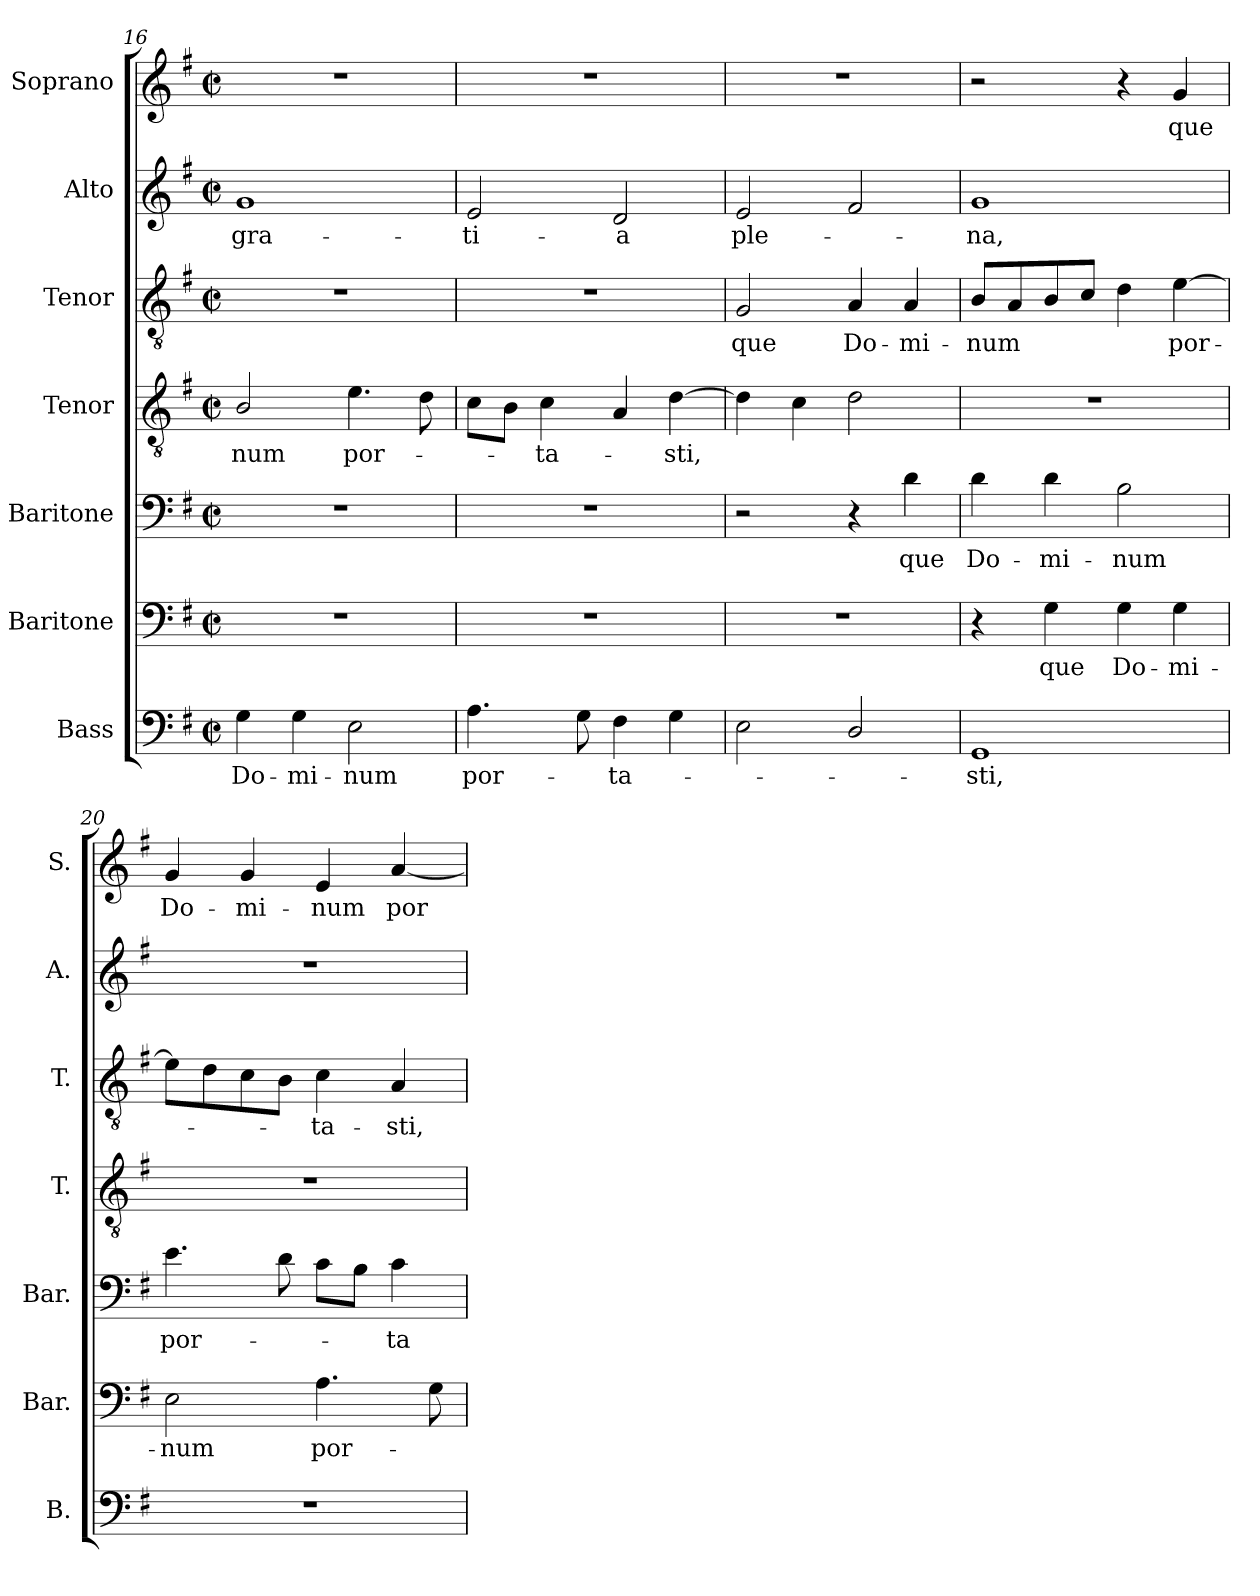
**kern	**text	**kern	**text	**kern	**text	**kern	**text	**kern	**text	**kern	**text	**kern	**text
*part7	*part7	*part6	*part6	*part5	*part5	*part4	*part4	*part3	*part3	*part2	*part2	*part1	*part1
*staff7	*staff7	*staff6	*staff6	*staff5	*staff5	*staff4	*staff4	*staff3	*staff3	*staff2	*staff2	*staff1	*staff1
*I"Bass	*	*I"Baritone	*	*I"Baritone	*	*I"Tenor	*	*I"Tenor	*	*I"Alto	*	*I"Soprano	*
*I'B.	*	*I'Bar.	*	*I'Bar.	*	*I'T.	*	*I'T.	*	*I'A.	*	*I'S.	*
*clefF4	*	*clefF4	*	*clefF4	*	*clefGv2	*	*clefGv2	*	*clefG2	*	*clefG2	*
*	*	*	*	*	*	*ITrd7c12	*	*ITrd7c12	*	*	*	*	*
*k[f#]	*	*k[f#]	*	*k[f#]	*	*k[f#]	*	*k[f#]	*	*k[f#]	*	*k[f#]	*
*G:	*	*G:	*	*G:	*	*G:	*	*G:	*	*G:	*	*G:	*
*M2/2	*	*M2/2	*	*M2/2	*	*M2/2	*	*M2/2	*	*M2/2	*	*M2/2	*
*met(c|)	*	*met(c|)	*	*met(c|)	*	*met(c|)	*	*met(c|)	*	*met(c|)	*	*met(c|)	*
=16	=16	=16	=16	=16	=16	=16	=16	=16	=16	=16	=16	=16	=16
!	!LO:LY:b:color=#000000	!	!	!	!	!	!	!	!	!	!	!	!
!	!	!	!	!	!	!	!LO:LY:b:color=#000000	!	!	!	!	!	!
!	!	!	!	!	!	!	!	!	!	!	!LO:LY:b:color=#000000	!	!
4Gi\	Do-	1r	.	1r	.	2BBi/	-num	1r	.	1gi	gra-	1r	.
!	!LO:LY:b:color=#000000	!	!	!	!	!	!	!	!	!	!	!	!
4Gi\	-mi-	.	.	.	.	.	.	.	.	.	.	.	.
!	!LO:LY:b:color=#000000	!	!	!	!	!	!	!	!	!	!	!	!
!	!	!	!	!	!	!	!LO:LY:b:color=#000000	!	!	!	!	!	!
2Ei\	-num	.	.	.	.	4.Ei\	por-	.	.	.	.	.	.
.	.	.	.	.	.	8Di\	.	.	.	.	.	.	.
=17	=17	=17	=17	=17	=17	=17	=17	=17	=17	=17	=17	=17	=17
!	!LO:LY:b:color=#000000	!	!	!	!	!	!	!	!	!	!	!	!
!	!	!	!	!	!	!	!	!	!	!	!LO:LY:b:color=#000000	!	!
4.Ai\	por-	1r	.	1r	.	8Ci\L	.	1r	.	2ei/	-ti-	1r	.
.	.	.	.	.	.	8BBi\J	.	.	.	.	.	.	.
!	!	!	!	!	!	!	!LO:LY:b:color=#000000	!	!	!	!	!	!
.	.	.	.	.	.	4Ci\	-ta-	.	.	.	.	.	.
8Gi\	.	.	.	.	.	.	.	.	.	.	.	.	.
!	!LO:LY:b:color=#000000	!	!	!	!	!	!	!	!	!	!	!	!
!	!	!	!	!	!	!	!	!	!	!	!LO:LY:b:color=#000000	!	!
4F#i\	-ta-	.	.	.	.	4AAi/	.	.	.	2di/	-a	.	.
!	!	!	!	!	!	!	!LO:LY:b:color=#000000	!	!	!	!	!	!
4Gi\	.	.	.	.	.	[4Di\	-sti,	.	.	.	.	.	.
=18	=18	=18	=18	=18	=18	=18	=18	=18	=18	=18	=18	=18	=18
!	!	!	!	!	!	!	!	!	!LO:LY:b:color=#000000	!	!	!	!
!	!	!	!	!	!	!	!	!	!	!	!LO:LY:b:color=#000000	!	!
2Ei\	.	1r	.	2r	.	4Di\]	.	2GGi/	que	2ei/	ple-	1r	.
.	.	.	.	.	.	4Ci\	.	.	.	.	.	.	.
!	!	!	!	!	!	!	!	!	!LO:LY:b:color=#000000	!	!	!	!
2Di/	.	.	.	4r	.	2Di\	.	4AAi/	Do-	2f#i/	.	.	.
!	!	!	!	!	!LO:LY:b:color=#000000	!	!	!	!	!	!	!	!
!	!	!	!	!	!	!	!	!	!LO:LY:b:color=#000000	!	!	!	!
.	.	.	.	4di\	que	.	.	4AAi/	-mi-	.	.	.	.
=19	=19	=19	=19	=19	=19	=19	=19	=19	=19	=19	=19	=19	=19
!	!LO:LY:b:color=#000000	!	!	!	!	!	!	!	!	!	!	!	!
!	!	!	!	!	!LO:LY:b:color=#000000	!	!	!	!	!	!	!	!
!	!	!	!	!	!	!	!	!	!LO:LY:b:color=#000000	!	!	!	!
!	!	!	!	!	!	!	!	!	!	!	!LO:LY:b:color=#000000	!	!
1GGi	-sti,	4r	.	4di\	Do-	1r	.	8BBi/L	-num	1gi	-na,	2r	.
.	.	.	.	.	.	.	.	8AAi/	.	.	.	.	.
!	!	!	!LO:LY:b:color=#000000	!	!	!	!	!	!	!	!	!	!
!	!	!	!	!	!LO:LY:b:color=#000000	!	!	!	!	!	!	!	!
.	.	4Gi\	que	4di\	-mi-	.	.	8BBi/	.	.	.	.	.
.	.	.	.	.	.	.	.	8Ci/J	.	.	.	.	.
!	!	!	!LO:LY:b:color=#000000	!	!	!	!	!	!	!	!	!	!
!	!	!	!	!	!LO:LY:b:color=#000000	!	!	!	!	!	!	!	!
.	.	4Gi\	Do-	2Bi\	-num	.	.	4Di\	.	.	.	4r	.
!	!	!	!LO:LY:b:color=#000000	!	!	!	!	!	!	!	!	!	!
!	!	!	!	!	!	!	!	!	!LO:LY:b:color=#000000	!	!	!	!
!	!	!	!	!	!	!	!	!	!	!	!	!	!LO:LY:b:color=#000000
.	.	4Gi\	-mi-	.	.	.	.	[4Ei\	por-	.	.	4gi/	que
!!LO:LB:g=z
=20	=20	=20	=20	=20	=20	=20	=20	=20	=20	=20	=20	=20	=20
!	!	!	!LO:LY:b:color=#000000	!	!	!	!	!	!	!	!	!	!
!	!	!	!	!	!LO:LY:b:color=#000000	!	!	!	!	!	!	!	!
!	!	!	!	!	!	!	!	!	!	!	!	!	!LO:LY:b:color=#000000
1r	.	2Ei\	-num	4.ei\	por-	1r	.	8Ei\L]	.	1r	.	4gi/	Do-
.	.	.	.	.	.	.	.	8Di\	.	.	.	.	.
!	!	!	!	!	!	!	!	!	!	!	!	!	!LO:LY:b:color=#000000
.	.	.	.	.	.	.	.	8Ci\	.	.	.	4gi/	-mi-
.	.	.	.	8di\	.	.	.	8BBi\J	.	.	.	.	.
!	!	!	!LO:LY:b:color=#000000	!	!	!	!	!	!	!	!	!	!
!	!	!	!	!	!	!	!	!	!LO:LY:b:color=#000000	!	!	!	!
!	!	!	!	!	!	!	!	!	!	!	!	!	!LO:LY:b:color=#000000
.	.	4.Ai\	por-	8ci\L	.	.	.	4Ci\	-ta-	.	.	4ei/	-num
.	.	.	.	8Bi\J	.	.	.	.	.	.	.	.	.
!	!	!	!	!	!LO:LY:b:color=#000000	!	!	!	!	!	!	!	!
!	!	!	!	!	!	!	!	!	!LO:LY:b:color=#000000	!	!	!	!
!	!	!	!	!	!	!	!	!	!	!	!	!	!LO:LY:b:color=#000000
.	.	.	.	4ci\	-ta-	.	.	4AAi/	-sti,	.	.	[4ai/	por-
.	.	8Gi\	.	.	.	.	.	.	.	.	.	.	.
=	=	=	=	=	=	=	=	=	=	=	=	=	=
*-	*-	*-	*-	*-	*-	*-	*-	*-	*-	*-	*-	*-	*-
